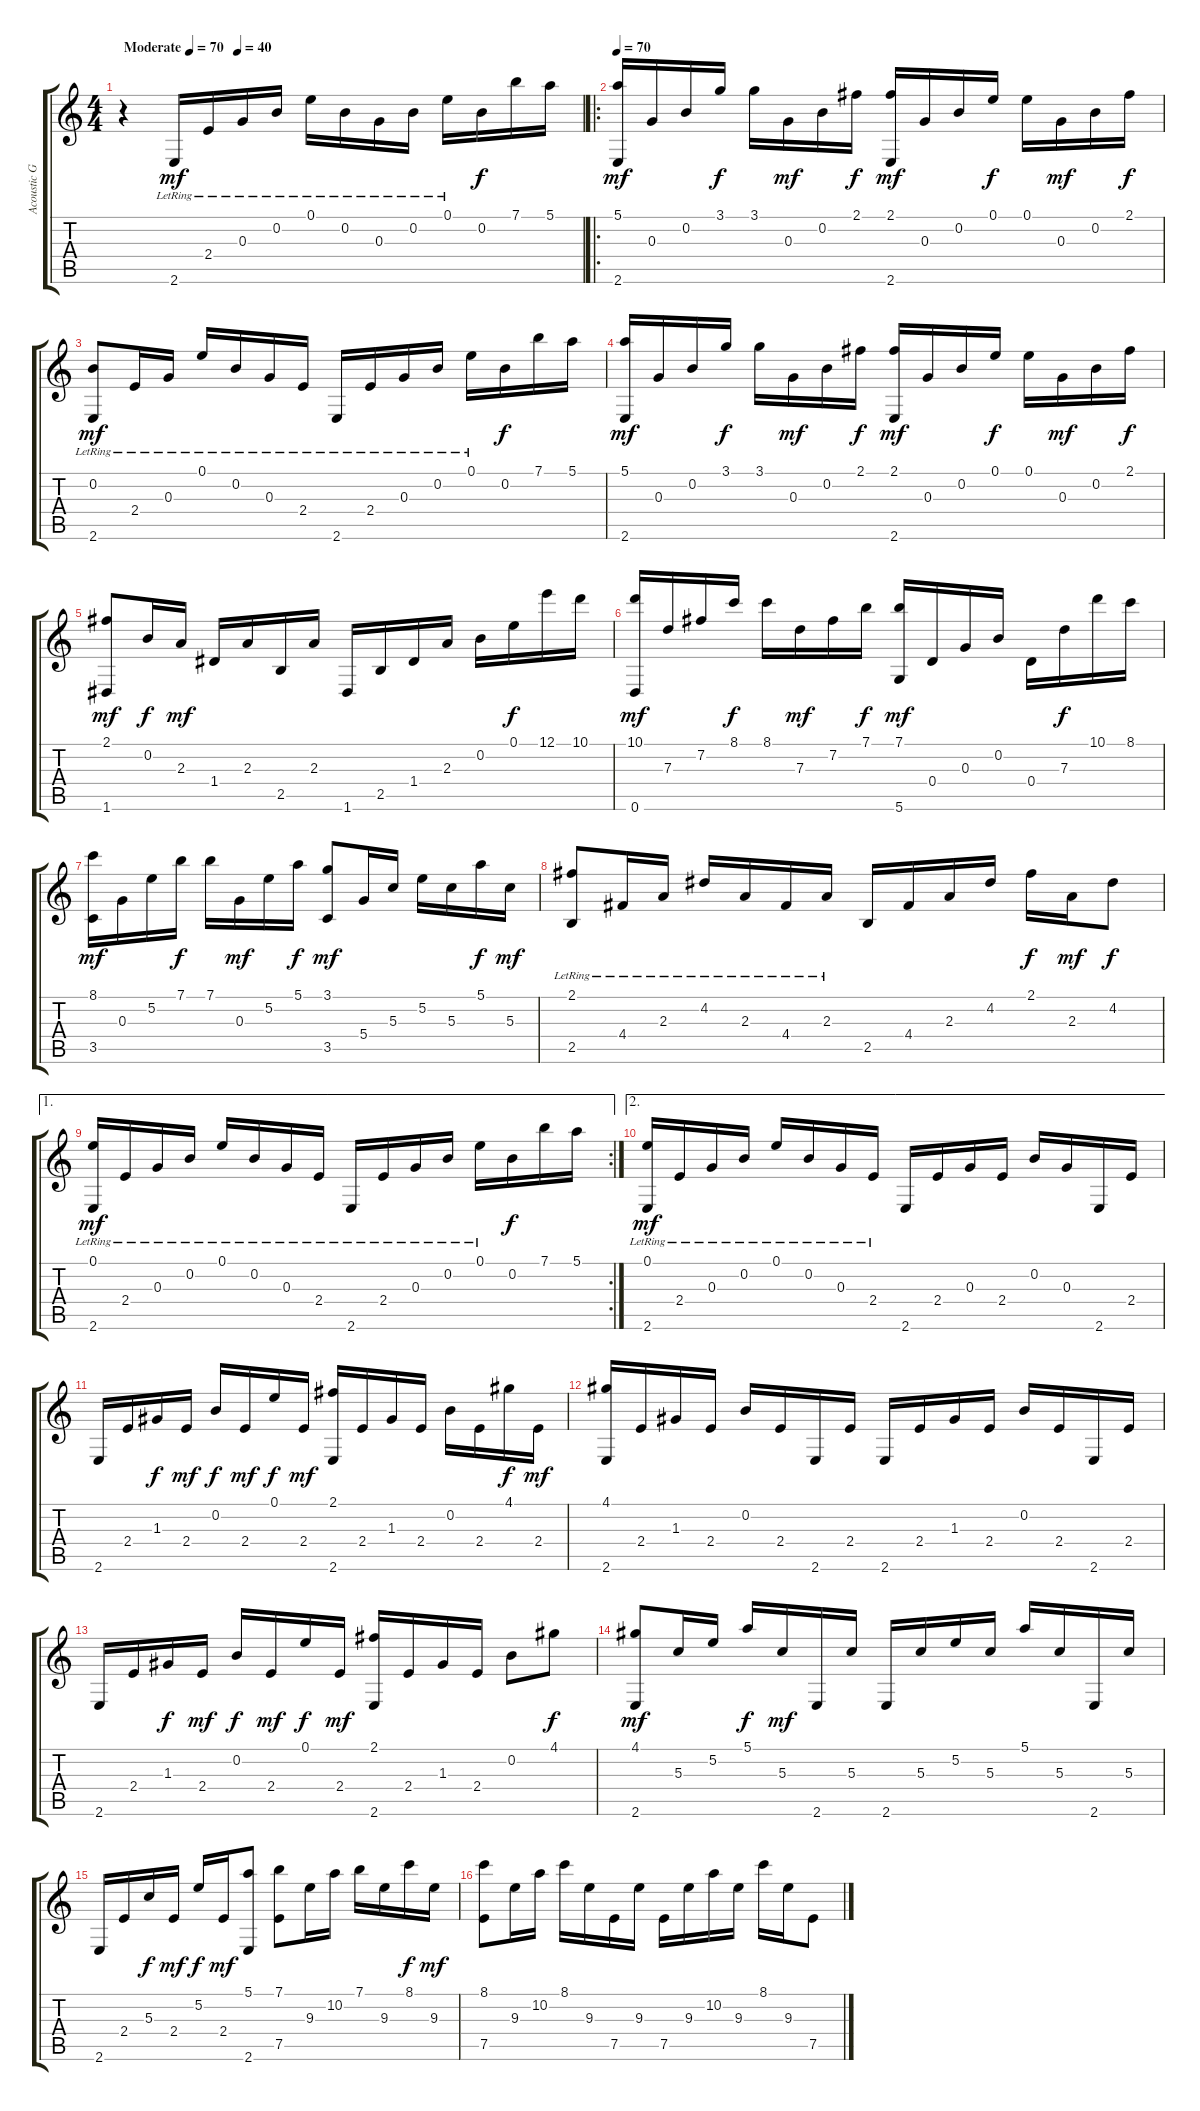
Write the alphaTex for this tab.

\track ("Acoustic Guitar" "Acoustic G") {instrument acousticguitarnylon}
\staff {score tabs}
\tuning (E4 B3 G3 D3 A2 D2) {hide}
\ts (4 4)
\tempo (70 "Moderate")
\tempo (40 0.25)
\tempo (70 "Moderate")
\clef g2
\ks c
r.4{dy mf instrument acousticguitarnylon} 2.6{lr}.16 2.4{lr}.16 0.3{lr}.16 0.2{lr}.16 0.1{lr}.16 0.2{lr}.16 0.3{lr}.16 0.2{lr}.16 0.1{lr}.16 0.2.16{dy f} 7.1.16 5.1.16 |
\ro
\tempo 70
(5.1 2.6).16{dy mf} 0.3.16 0.2.16 3.1.16{dy f} 3.1.16 0.3.16{dy mf} 0.2.16 2.1.16{dy f} (2.1 2.6).16{dy mf} 0.3.16 0.2.16 0.1.16{dy f} 0.1.16 0.3.16{dy mf} 0.2.16 2.1.16{dy f} |
(0.2{lr} 2.6{lr}).8{dy mf} 2.4{lr}.16 0.3{lr}.16 0.1{lr}.16 0.2{lr}.16 0.3{lr}.16 2.4{lr}.16 2.6{lr}.16 2.4{lr}.16 0.3{lr}.16 0.2{lr}.16 0.1{lr}.16 0.2.16{dy f} 7.1.16 5.1.16 |
(5.1 2.6).16{dy mf} 0.3.16 0.2.16 3.1.16{dy f} 3.1.16 0.3.16{dy mf} 0.2.16 2.1.16{dy f} (2.1 2.6).16{dy mf} 0.3.16 0.2.16 0.1.16{dy f} 0.1.16 0.3.16{dy mf} 0.2.16 2.1.16{dy f} |
(2.1 1.6).8{dy mf} 0.2.16{dy f} 2.3.16{dy mf} 1.4.16 2.3.16 2.5.16 2.3.16 1.6.16 2.5.16 1.4.16 2.3.16 0.2.16 0.1.16{dy f} 12.1.16 10.1.16 |
(10.1 0.6).16{dy mf} 7.3.16 7.2.16 8.1.16{dy f} 8.1.16 7.3.16{dy mf} 7.2.16 7.1.16{dy f} (7.1 5.6).16{dy mf} 0.4.16 0.3.16 0.2.16 0.4.16 7.3.16{dy f} 10.1.16 8.1.16 |
(8.1 3.5).16{dy mf} 0.3.16 5.2.16 7.1.16{dy f} 7.1.16 0.3.16{dy mf} 5.2.16 5.1.16{dy f} (3.1 3.5).8{dy mf} 5.4.16 5.3.16 5.2.16 5.3.16 5.1.16{dy f} 5.3.16{dy mf} |
(2.1{lr} 2.5{lr}).8 4.4{lr}.16 2.3{lr}.16 4.2{lr}.16 2.3{lr}.16 4.4{lr}.16 2.3{lr}.16 2.5.16 4.4.16 2.3.16 4.2.16 2.1.16{dy f} 2.3.16{dy mf} 4.2.8{dy f} |
\ae 1
\rc 2
(0.1{lr} 2.6{lr}).16{dy mf} 2.4{lr}.16 0.3{lr}.16 0.2{lr}.16 0.1{lr}.16 0.2{lr}.16 0.3{lr}.16 2.4{lr}.16 2.6{lr}.16 2.4{lr}.16 0.3{lr}.16 0.2{lr}.16 0.1{lr}.16 0.2.16{dy f} 7.1.16 5.1.16 |
\ae 2
(0.1{lr} 2.6{lr}).16{dy mf} 2.4{lr}.16 0.3{lr}.16 0.2{lr}.16 0.1{lr}.16 0.2{lr}.16 0.3{lr}.16 2.4{lr}.16 2.6.16 2.4.16 0.3.16 2.4.16 0.2.16 0.3.16 2.6.16 2.4.16 |
2.6.16 2.4.16 1.3.16{dy f} 2.4.16{dy mf} 0.2.16{dy f} 2.4.16{dy mf} 0.1.16{dy f} 2.4.16{dy mf} (2.1 2.6).16 2.4.16 1.3.16 2.4.16 0.2.16 2.4.16 4.1.16{dy f} 2.4.16{dy mf} |
(4.1 2.6).16 2.4.16 1.3.16 2.4.16 0.2.16 2.4.16 2.6.16 2.4.16 2.6.16 2.4.16 1.3.16 2.4.16 0.2.16 2.4.16 2.6.16 2.4.16 |
2.6.16 2.4.16 1.3.16{dy f} 2.4.16{dy mf} 0.2.16{dy f} 2.4.16{dy mf} 0.1.16{dy f} 2.4.16{dy mf} (2.1 2.6).16 2.4.16 1.3.16 2.4.16 0.2.8 4.1.8{dy f} |
(4.1 2.6).8{dy mf} 5.3.16 5.2.16 5.1.16{dy f} 5.3.16{dy mf} 2.6.16 5.3.16 2.6.16 5.3.16 5.2.16 5.3.16 5.1.16 5.3.16 2.6.16 5.3.16 |
2.6.16 2.4.16 5.3.16{dy f} 2.4.16{dy mf} 5.2.16{dy f} 2.4.16{dy mf} (5.1 2.6).8 (7.1 7.5).8 9.3.16 10.2.16 7.1.16 9.3.16 8.1.16{dy f} 9.3.16{dy mf} |
(8.1 7.5).8 9.3.16 10.2.16 8.1.16 9.3.16 7.5.16 9.3.16 7.5.16 9.3.16 10.2.16 9.3.16 8.1.16 9.3.16 7.5.8
